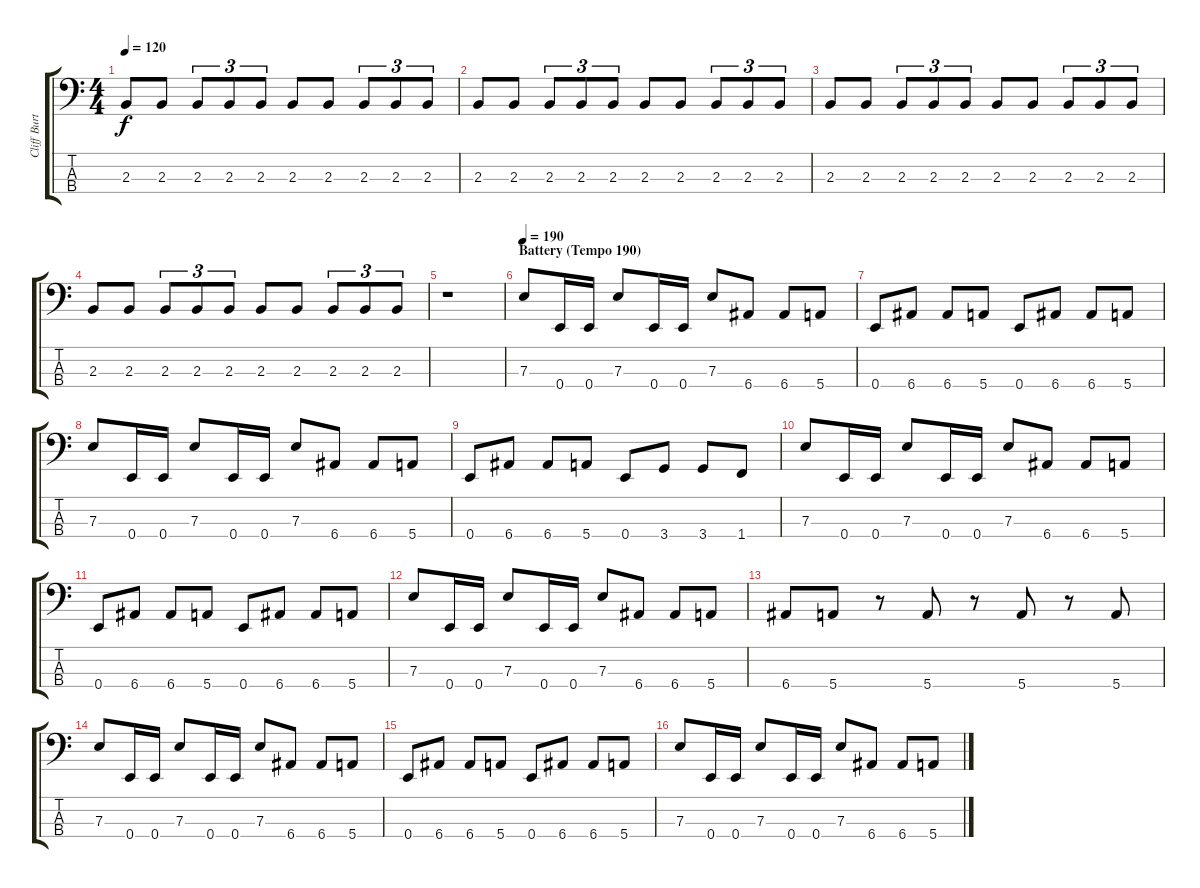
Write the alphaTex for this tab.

\track ("Cliff Burton (Bass)" "Cliff Burt") {instrument electricbasspick}
\staff {score tabs}
\tuning (G2 D2 A1 E1) {hide}
\ts (4 4)
\tempo 120
\clef f4
\ks c
2.3.8{dy f} 2.3.8 2.3.8{tu (3 2)} 2.3.8{tu (3 2)} 2.3.8{tu (3 2)} 2.3.8 2.3.8 2.3.8{tu (3 2)} 2.3.8{tu (3 2)} 2.3.8{tu (3 2)} |
2.3.8 2.3.8 2.3.8{tu (3 2)} 2.3.8{tu (3 2)} 2.3.8{tu (3 2)} 2.3.8 2.3.8 2.3.8{tu (3 2)} 2.3.8{tu (3 2)} 2.3.8{tu (3 2)} |
2.3.8 2.3.8 2.3.8{tu (3 2)} 2.3.8{tu (3 2)} 2.3.8{tu (3 2)} 2.3.8 2.3.8 2.3.8{tu (3 2)} 2.3.8{tu (3 2)} 2.3.8{tu (3 2)} |
2.3.8 2.3.8 2.3.8{tu (3 2)} 2.3.8{tu (3 2)} 2.3.8{tu (3 2)} 2.3.8 2.3.8 2.3.8{tu (3 2)} 2.3.8{tu (3 2)} 2.3.8{tu (3 2)} |
r.1 |
\section ("" "Battery (Tempo 190)")
\tempo 190
7.3.8 0.4.16 0.4.16 7.3.8 0.4.16 0.4.16 7.3.8 6.4.8 6.4.8 5.4.8 |
0.4.8 6.4.8 6.4.8 5.4.8 0.4.8 6.4.8 6.4.8 5.4.8 |
7.3.8 0.4.16 0.4.16 7.3.8 0.4.16 0.4.16 7.3.8 6.4.8 6.4.8 5.4.8 |
0.4.8 6.4.8 6.4.8 5.4.8 0.4.8 3.4.8 3.4.8 1.4.8 |
7.3.8 0.4.16 0.4.16 7.3.8 0.4.16 0.4.16 7.3.8 6.4.8 6.4.8 5.4.8 |
0.4.8 6.4.8 6.4.8 5.4.8 0.4.8 6.4.8 6.4.8 5.4.8 |
7.3.8 0.4.16 0.4.16 7.3.8 0.4.16 0.4.16 7.3.8 6.4.8 6.4.8 5.4.8 |
6.4.8 5.4.8 r.8 5.4.8 r.8 5.4.8 r.8 5.4.8 |
7.3.8 0.4.16 0.4.16 7.3.8 0.4.16 0.4.16 7.3.8 6.4.8 6.4.8 5.4.8 |
0.4.8 6.4.8 6.4.8 5.4.8 0.4.8 6.4.8 6.4.8 5.4.8 |
7.3.8 0.4.16 0.4.16 7.3.8 0.4.16 0.4.16 7.3.8 6.4.8 6.4.8 5.4.8
